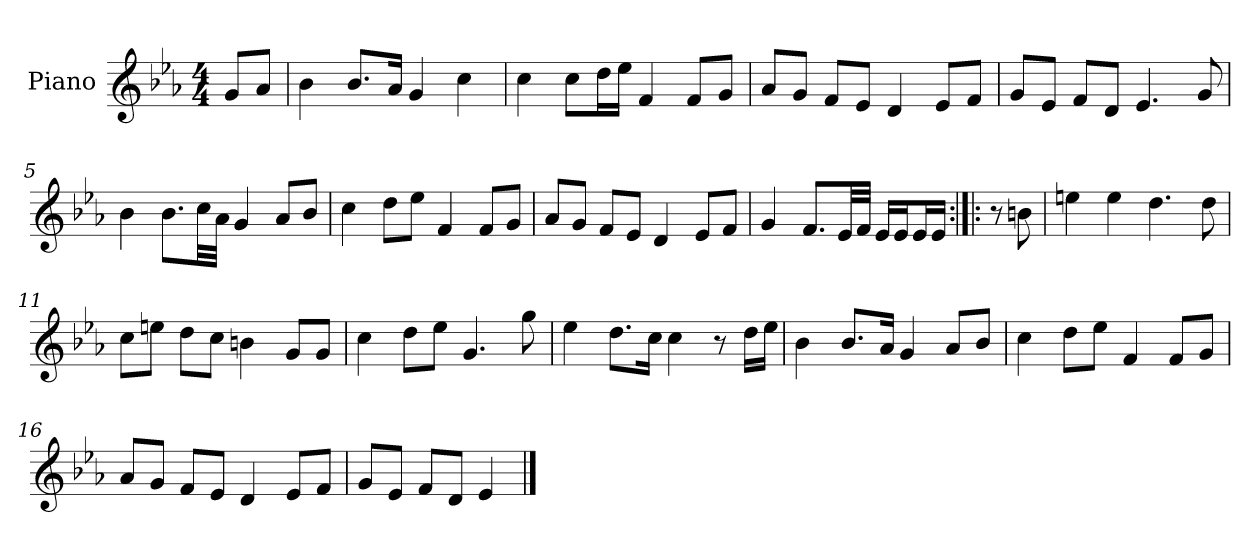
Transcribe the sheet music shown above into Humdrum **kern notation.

**kern
*part1
*staff1
*I"Piano
*I'Pno.
*clefG2
*k[b-e-a-]
*M4/4
=
8g/L
8a-/J
=1
4b-\
8.b-/L
16a-/Jk
4g/
4cc\
=2
4cc\
8cc\L
16dd\L
16ee-\JJ
4f/
8f/L
8g/J
=3
8a-/L
8g/J
8f/L
8e-/J
4d/
8e-/L
8f/J
=4
8g/L
8e-/J
8f/L
8d/J
4.e-/
8g/
=5
4b-\
8.b-\L
32cc\LL
32a-\JJJ
4g/
8a-/L
8b-/J
=6
4cc\
8dd\L
8ee-\J
4f/
8f/L
8g/J
=7
8a-/L
8g/J
8f/L
8e-/J
4d/
8e-/L
8f/J
=8
4g/
8.f/L
32e-/LL
32f/JJJ
16e-/LL
16e-/J
16e-/L
16e-/JJ
=9:|!|:
8r
8bn\
=10
4een\
4ee\
4.dd\
8dd\
=11
8cc\L
8een\J
8dd\L
8cc\J
4bn\
8g/L
8g/J
=12
4cc\
8dd\L
8ee-\J
4.g/
8gg\
=13
4ee-\
8.dd\L
16cc\Jk
4cc\
8r
16dd\LL
16ee-\JJ
=14
4b-\
8.b-/L
16a-/Jk
4g/
8a-/L
8b-/J
=15
4cc\
8dd\L
8ee-\J
4f/
8f/L
8g/J
=16
8a-/L
8g/J
8f/L
8e-/J
4d/
8e-/L
8f/J
=17
8g/L
8e-/J
8f/L
8d/J
4e-/
==
*-
